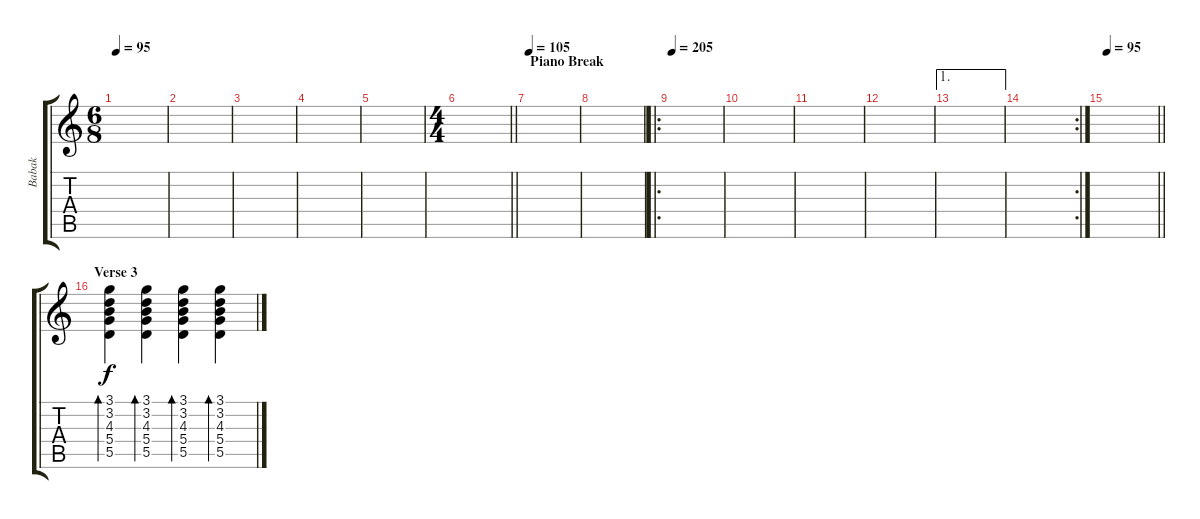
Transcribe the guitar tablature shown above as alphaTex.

\track ("Babak" "Babak") {instrument acousticguitarsteel}
\staff {score tabs}
\tuning (E4 B3 G3 D3 A2 E2) {hide}
\ts (6 8)
\tempo 95
\clef g2
\ks c
|
|
|
|
|
\ts (4 4)
\barLineRight lightlight
|
\section ("" "Piano Break")
\tempo 105
|
|
\ro
\tempo 205
|
|
|
|
\ae 1
|
\rc 2
|
\tempo 95
\barLineRight lightlight
|
\section ("" "Verse 3")
(3.1 3.2 4.3 5.4 5.5).4{bd 60} (3.1 3.2 4.3 5.4 5.5).4{bd 60} (3.1 3.2 4.3 5.4 5.5).4{bd 60} (3.1 3.2 4.3 5.4 5.5).4{bd 60}
